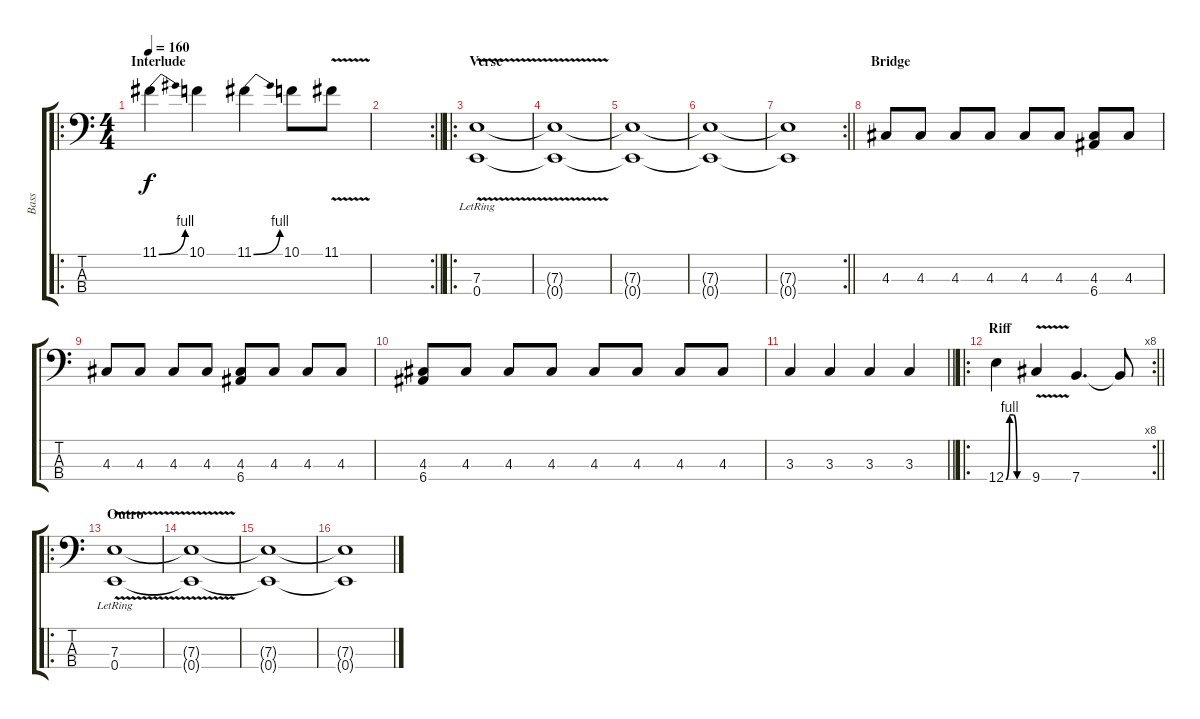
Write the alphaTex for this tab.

\track ("Bass" "Bass") {instrument electricbassfinger}
\staff {score tabs}
\tuning (G2 D2 A1 E1) {hide}
\ro
\ts (4 4)
\section ("" "Interlude")
\tempo 160
\clef f4
\ks c
11.1{be (bend 0 0 60 4)}.4{dy f} 10.1.4 11.1{be (bend 0 0 60 4)}.4 10.1.8 11.1{v}.8 |
\rc 2
\barLineRight lightlight
|
\ro
\section ("" "Verse")
(7.3{v lr} 0.4{v lr}).1{instrument electricbassfinger} |
(7.3{t} 0.4{t}).1 |
(7.3{t} 0.4{t}).1 |
(7.3{t} 0.4{t}).1 |
\rc 2
\barLineRight lightlight
(7.3{t} 0.4{t}).1 |
\section ("" " Bridge")
4.3.8{volume 16 instrument electricbassfinger} 4.3.8 4.3.8 4.3.8 4.3.8 4.3.8 (4.3 6.4).8 4.3.8 |
4.3.8 4.3.8 4.3.8 4.3.8 (4.3 6.4).8 4.3.8 4.3.8 4.3.8 |
(4.3 6.4).8 4.3.8 4.3.8 4.3.8 4.3.8 4.3.8 4.3.8 4.3.8 |
\barLineRight lightlight
3.3.4 3.3.4 3.3.4 3.3.4 |
\ro
\rc 8
\section ("" "Riff")
\barLineRight lightlight
12.4{be (custom 0 0 10 4 20 4 30 0 60 0)}.4{volume 16} 9.4{v}.4 7.4.4{d} 7.4{t}.8 |
\ro
\section ("" "Outro")
(7.3{v lr} 0.4{v lr}).1{instrument electricbassfinger} |
(7.3{t} 0.4{t}).1 |
(7.3{t} 0.4{t}).1 |
(7.3{t} 0.4{t}).1
